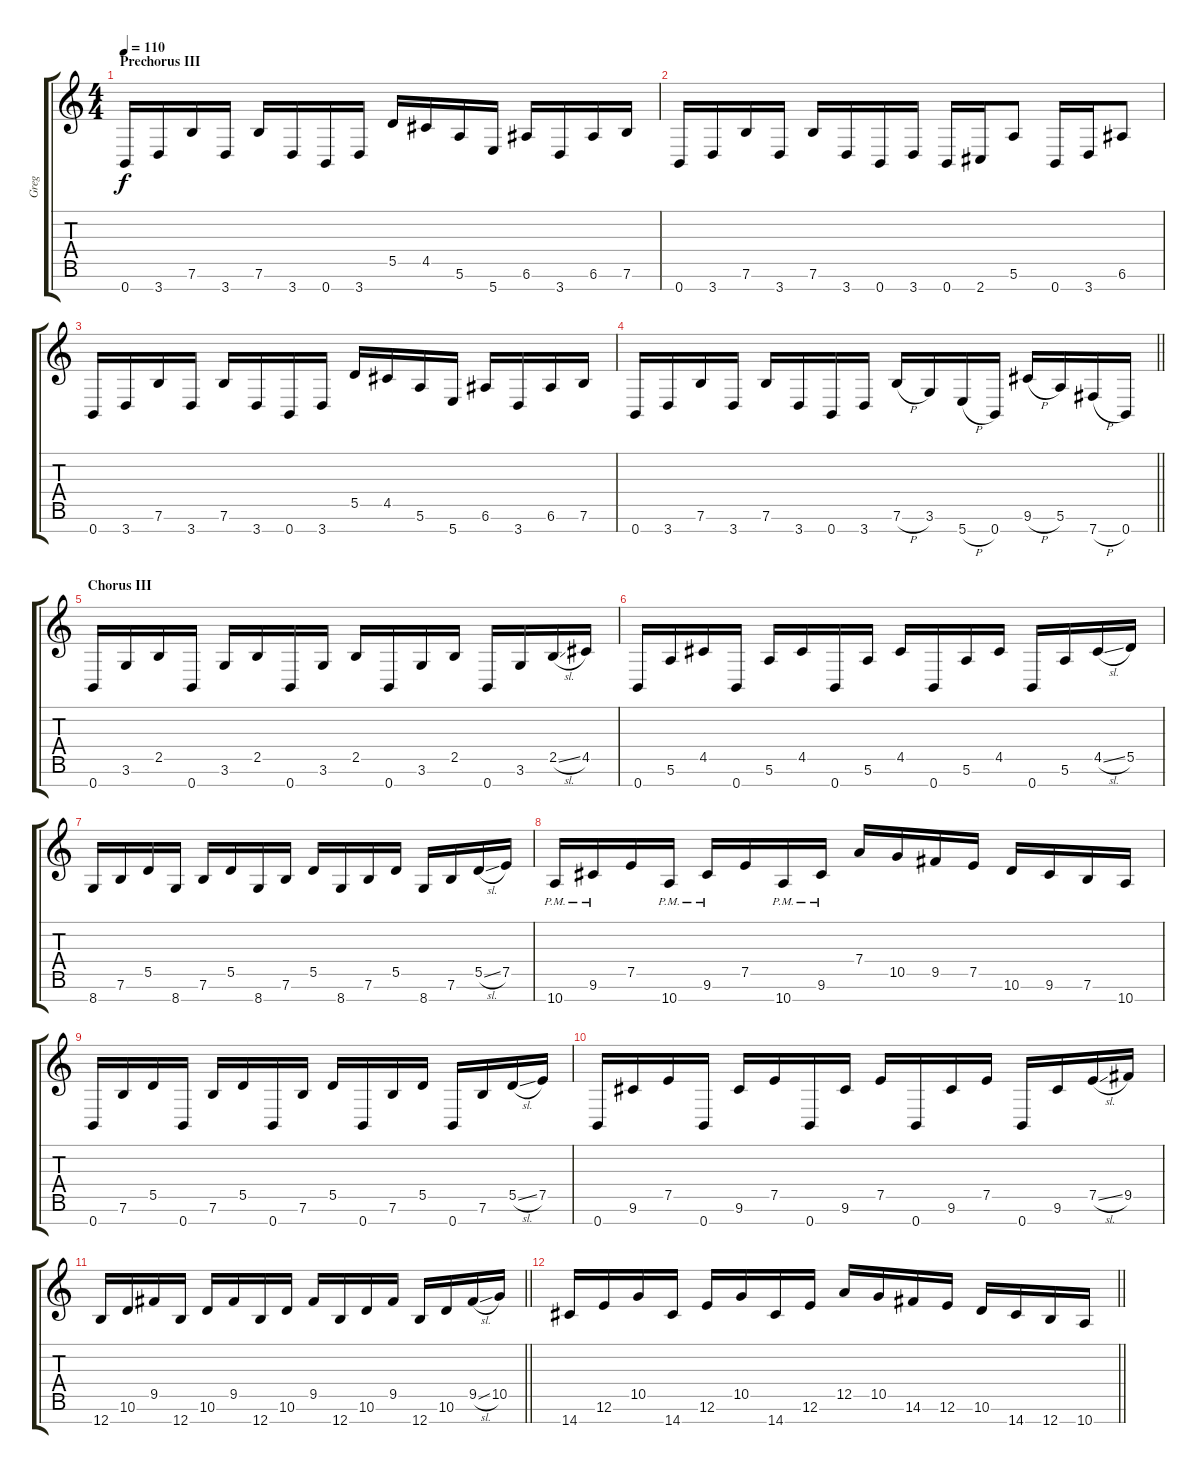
\track ("Greg" "Greg") {instrument distortionguitar}
\staff {score tabs}
\tuning (E4 B3 G3 D3 A2 E2 B1) {hide}
\ts (4 4)
\section ("" "Prechorus III")
\tempo 110
\clef g2
\ks c
0.7.16{dy f} 3.7.16 7.6.16 3.7.16 7.6.16 3.7.16 0.7.16 3.7.16 5.5.16 4.5.16 5.6.16 5.7.16 6.6.16 3.7.16 6.6.16 7.6.16 |
0.7.16 3.7.16 7.6.16 3.7.16 7.6.16 3.7.16 0.7.16 3.7.16 0.7.16 2.7.16 5.6.8 0.7.16 3.7.16 6.6.8 |
0.7.16 3.7.16 7.6.16 3.7.16 7.6.16 3.7.16 0.7.16 3.7.16 5.5.16 4.5.16 5.6.16 5.7.16 6.6.16 3.7.16 6.6.16 7.6.16 |
\barLineRight lightlight
0.7.16 3.7.16 7.6.16 3.7.16 7.6.16 3.7.16 0.7.16 3.7.16 7.6{h}.16 3.6.16 5.7{h}.16 0.7.16 9.6{h}.16 5.6.16 7.7{h}.16 0.7.16 |
\section ("" "Chorus III")
0.7.16 3.6.16 2.5.16 0.7.16 3.6.16 2.5.16 0.7.16 3.6.16 2.5.16 0.7.16 3.6.16 2.5.16 0.7.16 3.6.16 2.5{sl}.16 4.5.16 |
0.7.16 5.6.16 4.5.16 0.7.16 5.6.16 4.5.16 0.7.16 5.6.16 4.5.16 0.7.16 5.6.16 4.5.16 0.7.16 5.6.16 4.5{sl}.16 5.5.16 |
8.7.16 7.6.16 5.5.16 8.7.16 7.6.16 5.5.16 8.7.16 7.6.16 5.5.16 8.7.16 7.6.16 5.5.16 8.7.16 7.6.16 5.5{sl}.16 7.5.16 |
10.7{pm}.16 9.6{pm}.16 7.5.16 10.7{pm}.16 9.6{pm}.16 7.5.16 10.7{pm}.16 9.6{pm}.16 7.4.16 10.5.16 9.5.16 7.5.16 10.6.16 9.6.16 7.6.16 10.7.16 |
0.7.16 7.6.16 5.5.16 0.7.16 7.6.16 5.5.16 0.7.16 7.6.16 5.5.16 0.7.16 7.6.16 5.5.16 0.7.16 7.6.16 5.5{sl}.16 7.5.16 |
0.7.16 9.6.16 7.5.16 0.7.16 9.6.16 7.5.16 0.7.16 9.6.16 7.5.16 0.7.16 9.6.16 7.5.16 0.7.16 9.6.16 7.5{sl}.16 9.5.16 |
\barLineRight lightlight
12.7.16 10.6.16 9.5.16 12.7.16 10.6.16 9.5.16 12.7.16 10.6.16 9.5.16 12.7.16 10.6.16 9.5.16 12.7.16 10.6.16 9.5{sl}.16 10.5.16 |
\section ("" "")
\barLineRight lightlight
14.7.16 12.6.16 10.5.16 14.7.16 12.6.16 10.5.16 14.7.16 12.6.16 12.5.16 10.5.16 14.6.16 12.6.16 10.6.16 14.7.16 12.7.16 10.7.16
